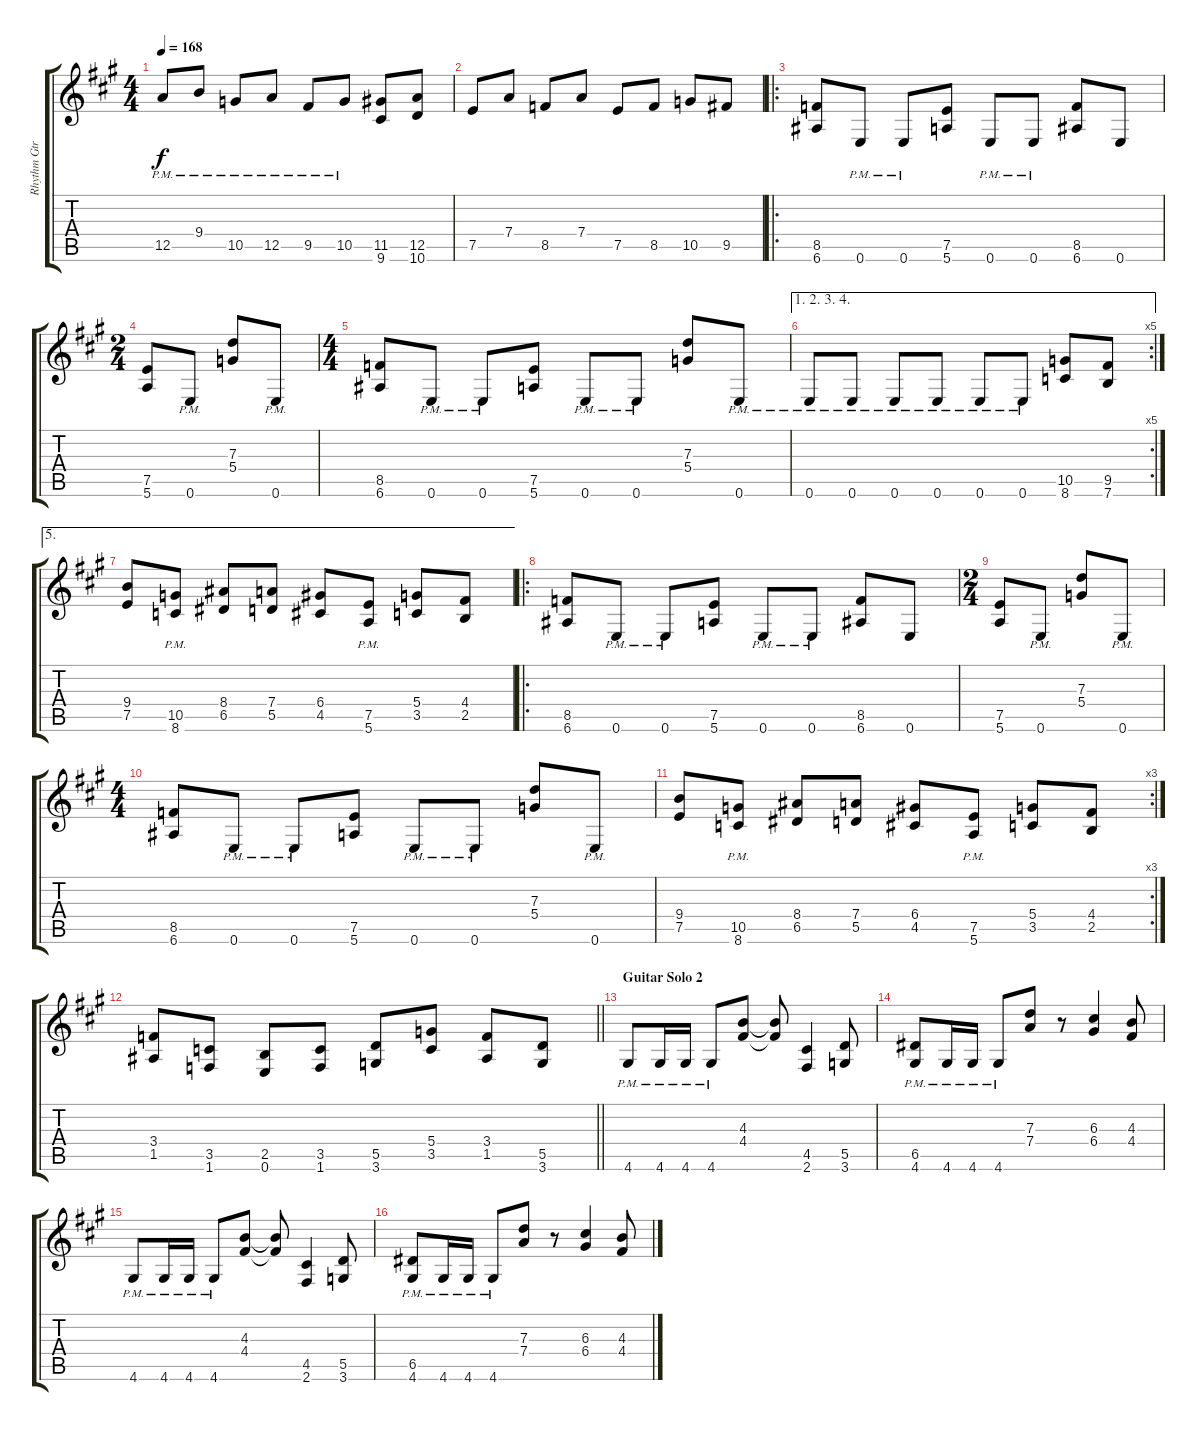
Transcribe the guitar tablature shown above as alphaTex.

\track ("Rhythm Gtr. 1" "Rhythm Gtr") {instrument distortionguitar}
\staff {score tabs}
\tuning (E4 B3 G3 D3 A2 E2) {hide}
\ts (4 4)
\tempo 168
\clef g2
\ks a
12.5{pm}.8{dy f} 9.4{pm}.8 10.5{pm}.8 12.5{pm}.8 9.5{pm}.8 10.5{pm}.8 (11.5 9.6).8 (12.5 10.6).8 |
7.5.8 7.4.8 8.5.8 7.4.8 7.5.8 8.5.8 10.5.8 9.5.8 |
\ro
(8.5 6.6).8 0.6{pm}.8 0.6{pm}.8 (7.5 5.6).8 0.6{pm}.8 0.6{pm}.8 (8.5 6.6).8 0.6.8 |
\ts (2 4)
(7.5 5.6).8 0.6{pm}.8 (7.3 5.4).8 0.6{pm}.8 |
\ts (4 4)
(8.5 6.6).8 0.6{pm}.8 0.6{pm}.8 (7.5 5.6).8 0.6{pm}.8 0.6{pm}.8 (7.3 5.4).8 0.6{pm}.8 |
\ae (1 2 3 4)
\rc 5
0.6{pm}.8 0.6{pm}.8 0.6{pm}.8 0.6{pm}.8 0.6{pm}.8 0.6{pm}.8 (10.5 8.6).8 (9.5 7.6).8 |
\ae 5
(9.4 7.5).8 (10.5{pm} 8.6{pm}).8 (8.4 6.5).8 (7.4 5.5).8 (6.4 4.5).8 (7.5{pm} 5.6{pm}).8 (5.4 3.5).8 (4.4 2.5).8 |
\ro
(8.5 6.6).8 0.6{pm}.8 0.6{pm}.8 (7.5 5.6).8 0.6{pm}.8 0.6{pm}.8 (8.5 6.6).8 0.6.8 |
\ts (2 4)
(7.5 5.6).8 0.6{pm}.8 (7.3 5.4).8 0.6{pm}.8 |
\ts (4 4)
(8.5 6.6).8 0.6{pm}.8 0.6{pm}.8 (7.5 5.6).8 0.6{pm}.8 0.6{pm}.8 (7.3 5.4).8 0.6{pm}.8 |
\rc 3
(9.4 7.5).8 (10.5{pm} 8.6{pm}).8 (8.4 6.5).8 (7.4 5.5).8 (6.4 4.5).8 (7.5{pm} 5.6{pm}).8 (5.4 3.5).8 (4.4 2.5).8 |
\barLineRight lightlight
(3.4 1.5).8 (3.5 1.6).8 (2.5 0.6).8 (3.5 1.6).8 (5.5 3.6).8 (5.4 3.5).8 (3.4 1.5).8 (5.5 3.6).8 |
\section ("" "Guitar Solo 2")
4.6{pm}.8 4.6{pm}.16 4.6{pm}.16 4.6{pm}.8 (4.3 4.4).8 (4.3{t} 4.4{t}).8 (4.5 2.6).4 (5.5 3.6).8 |
(6.5 4.6{pm}).8 4.6{pm}.16 4.6{pm}.16 4.6{pm}.8 (7.3 7.4).8 r.8 (6.3 6.4).4 (4.3 4.4).8 |
4.6{pm}.8 4.6{pm}.16 4.6{pm}.16 4.6{pm}.8 (4.3 4.4).8 (4.3{t} 4.4{t}).8 (4.5 2.6).4 (5.5 3.6).8 |
(6.5 4.6{pm}).8 4.6{pm}.16 4.6{pm}.16 4.6{pm}.8 (7.3 7.4).8 r.8 (6.3 6.4).4 (4.3 4.4).8
